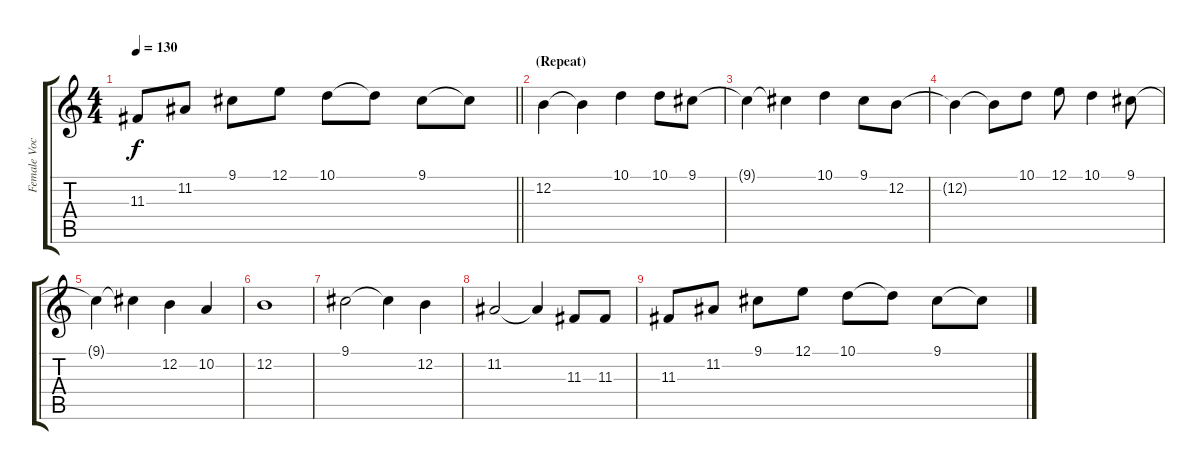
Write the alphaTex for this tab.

\track ("Female Vocals" "Female Voc") {instrument lead6voice}
\staff {score tabs}
\tuning (E4 B3 G3 D3 A2 E2) {hide}
\ts (4 4)
\tempo 130
\clef g2
\barLineRight lightlight
\ks c
11.3.8{dy f} 11.2.8 9.1.8 12.1.8 10.1.8 10.1{t}.8 9.1.8 9.1{t}.8 |
\section ("" "(Repeat)")
12.2.4 12.2{t}.4 10.1.4 10.1.8 9.1.8 |
9.1{t}.4 9.1{t}.4 10.1.4 9.1.8 12.2.8 |
12.2{t}.4 12.2{t}.8 10.1.8 12.1.8 10.1.4 9.1.8 |
9.1{t}.4 9.1{t}.4 12.2.4 10.2.4 |
12.2.1 |
9.1.2 9.1{t}.4 12.2.4 |
11.2.2 11.2{t}.4 11.3.8 11.3.8 |
11.3.8 11.2.8 9.1.8 12.1.8 10.1.8 10.1{t}.8 9.1.8 9.1{t}.8
